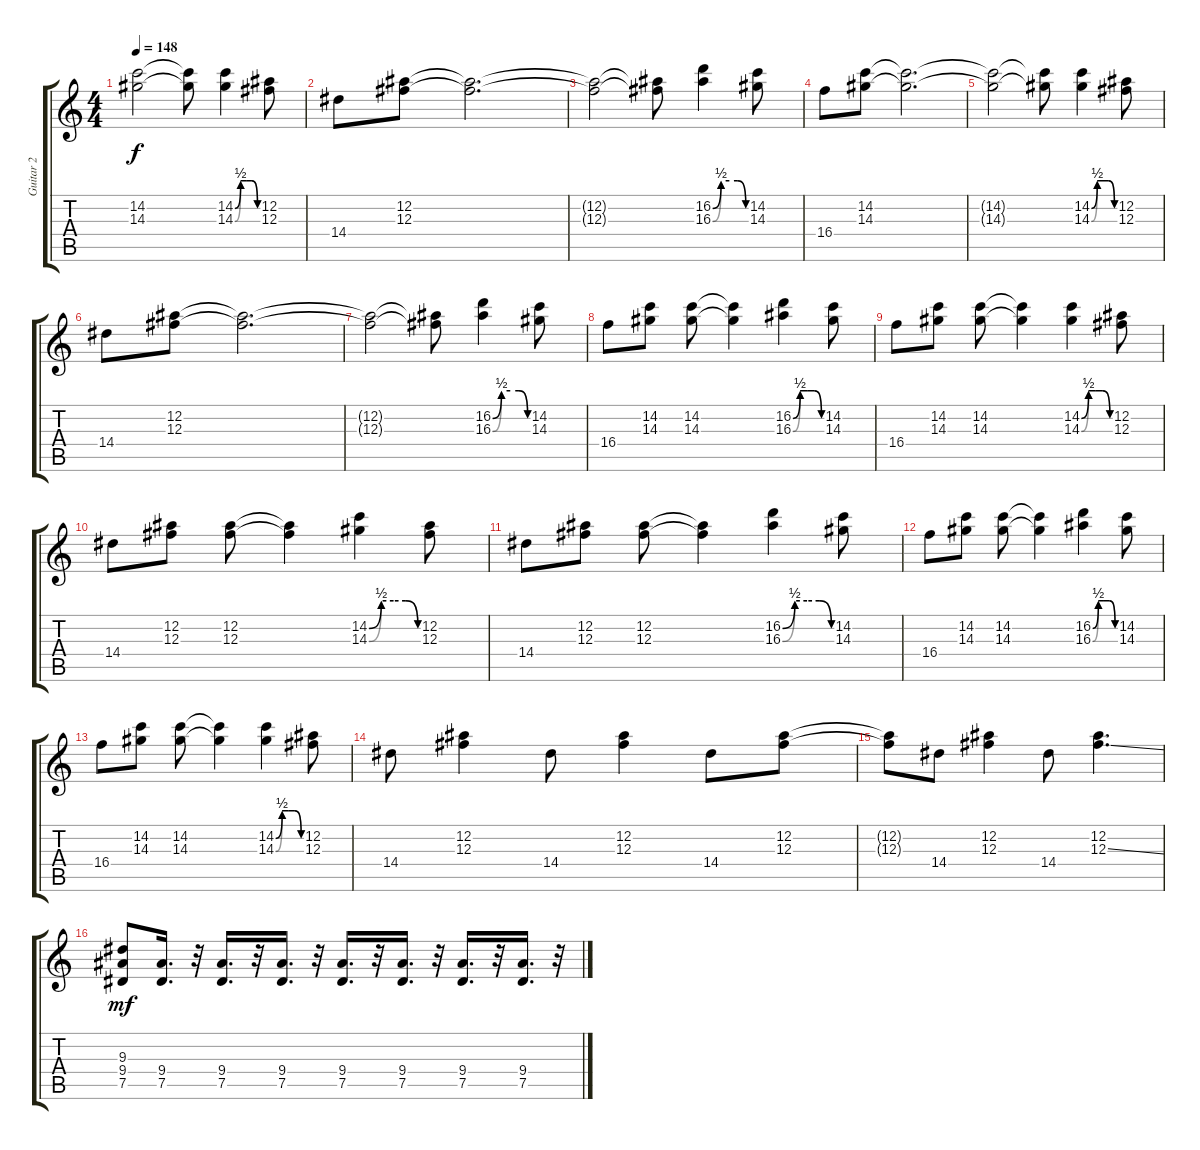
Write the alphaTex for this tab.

\track ("Guitar 2" "Guitar 2") {instrument distortionguitar}
\staff {score tabs}
\tuning (Eb4 Bb3 Gb3 Db3 Ab2 Eb2) {hide}
\ts (4 4)
\tempo 148
\clef g2
\ks c
(14.2{t} 14.3{t}).2{dy f} (14.2{t} 14.3{t}).8 (14.2{be (custom 0 0 15 2 30 2 45 2 60 0)} 14.3{be (custom 0 0 15 2 30 2 45 2 60 0)}).4 (12.2 12.3).8 |
14.4.8 (12.2 12.3).8 (12.2{t} 12.3{t}).2{d} |
(12.2{t} 12.3{t}).2 (12.2{t} 12.3{t}).8 (16.2{be (custom 0 0 15 2 30 2 45 2 60 0)} 16.3{be (custom 0 0 15 2 30 2 45 2 60 0)}).4 (14.2 14.3).8 |
16.4.8 (14.2 14.3).8 (14.2{t} 14.3{t}).2{d} |
(14.2{t} 14.3{t}).2 (14.2{t} 14.3{t}).8 (14.2{be (custom 0 0 15 2 30 2 45 2 60 0)} 14.3{be (custom 0 0 15 2 30 2 45 2 60 0)}).4 (12.2 12.3).8 |
14.4.8 (12.2 12.3).8 (12.2{t} 12.3{t}).2{d} |
(12.2{t} 12.3{t}).2 (12.2{t} 12.3{t}).8 (16.2{be (custom 0 0 15 2 30 2 45 2 60 0)} 16.3{be (custom 0 0 15 2 30 2 45 2 60 0)}).4 (14.2 14.3).8 |
16.4.8 (14.2 14.3).8 (14.2 14.3).8 (14.2{t} 14.3{t}).4 (16.2{be (custom 0 0 15 2 30 2 45 2 60 0)} 16.3{be (custom 0 0 15 2 30 2 45 2 60 0)}).4 (14.2 14.3).8 |
16.4.8 (14.2 14.3).8 (14.2 14.3).8 (14.2{t} 14.3{t}).4 (14.2{be (custom 0 0 15 2 30 2 45 2 60 0)} 14.3{be (custom 0 0 15 2 30 2 45 2 60 0)}).4 (12.2 12.3).8 |
14.4.8 (12.2 12.3).8 (12.2 12.3).8 (12.2{t} 12.3{t}).4 (14.2{be (custom 0 0 15 2 30 2 45 2 60 0)} 14.3{be (custom 0 0 15 2 30 2 45 2 60 0)}).4 (12.2 12.3).8 |
14.4.8 (12.2 12.3).8 (12.2 12.3).8 (12.2{t} 12.3{t}).4 (16.2{be (custom 0 0 15 2 30 2 45 2 60 0)} 16.3{be (custom 0 0 15 2 30 2 45 2 60 0)}).4 (14.2 14.3).8 |
16.4.8 (14.2 14.3).8 (14.2 14.3).8 (14.2{t} 14.3{t}).4 (16.2{be (custom 0 0 15 2 30 2 45 2 60 0)} 16.3{be (custom 0 0 15 2 30 2 45 2 60 0)}).4 (14.2 14.3).8 |
16.4.8 (14.2 14.3).8 (14.2 14.3).8 (14.2{t} 14.3{t}).4 (14.2{be (custom 0 0 15 2 30 2 45 2 60 0)} 14.3{be (custom 0 0 15 2 30 2 45 2 60 0)}).4 (12.2 12.3).8 |
14.4.8 (12.2 12.3).4 14.4.8 (12.2 12.3).4 14.4.8 (12.2 12.3).8 |
(12.2{t} 12.3{t}).8 14.4.8 (12.2 12.3).4 14.4.8 (12.2 12.3{ss}).4{d} |
(9.3 9.4 7.5).8{dy mf} (9.4 7.5).16{d} r.32 (9.4 7.5).16{d} r.32 (9.4 7.5).16{d} r.32 (9.4 7.5).16{d} r.32 (9.4 7.5).16{d} r.32 (9.4 7.5).16{d} r.32 (9.4 7.5).16{d} r.32
